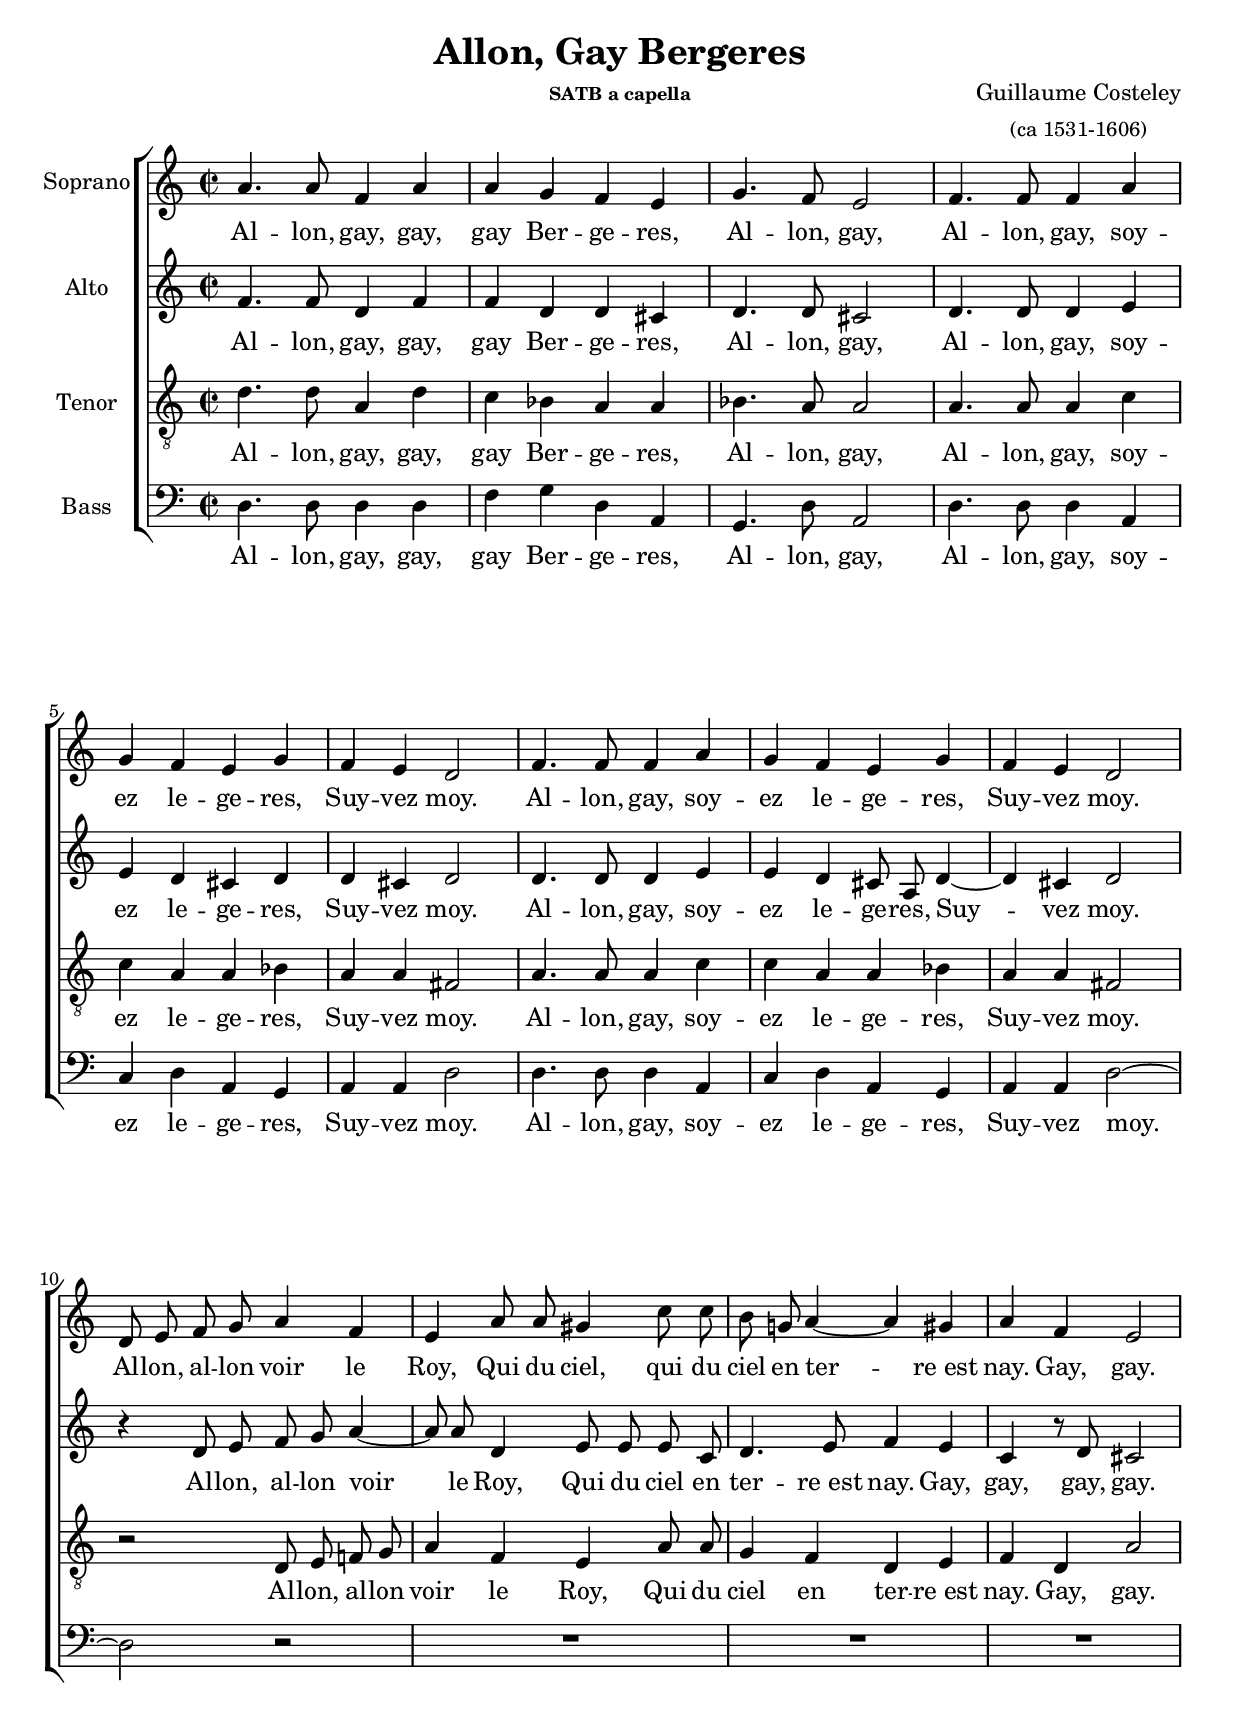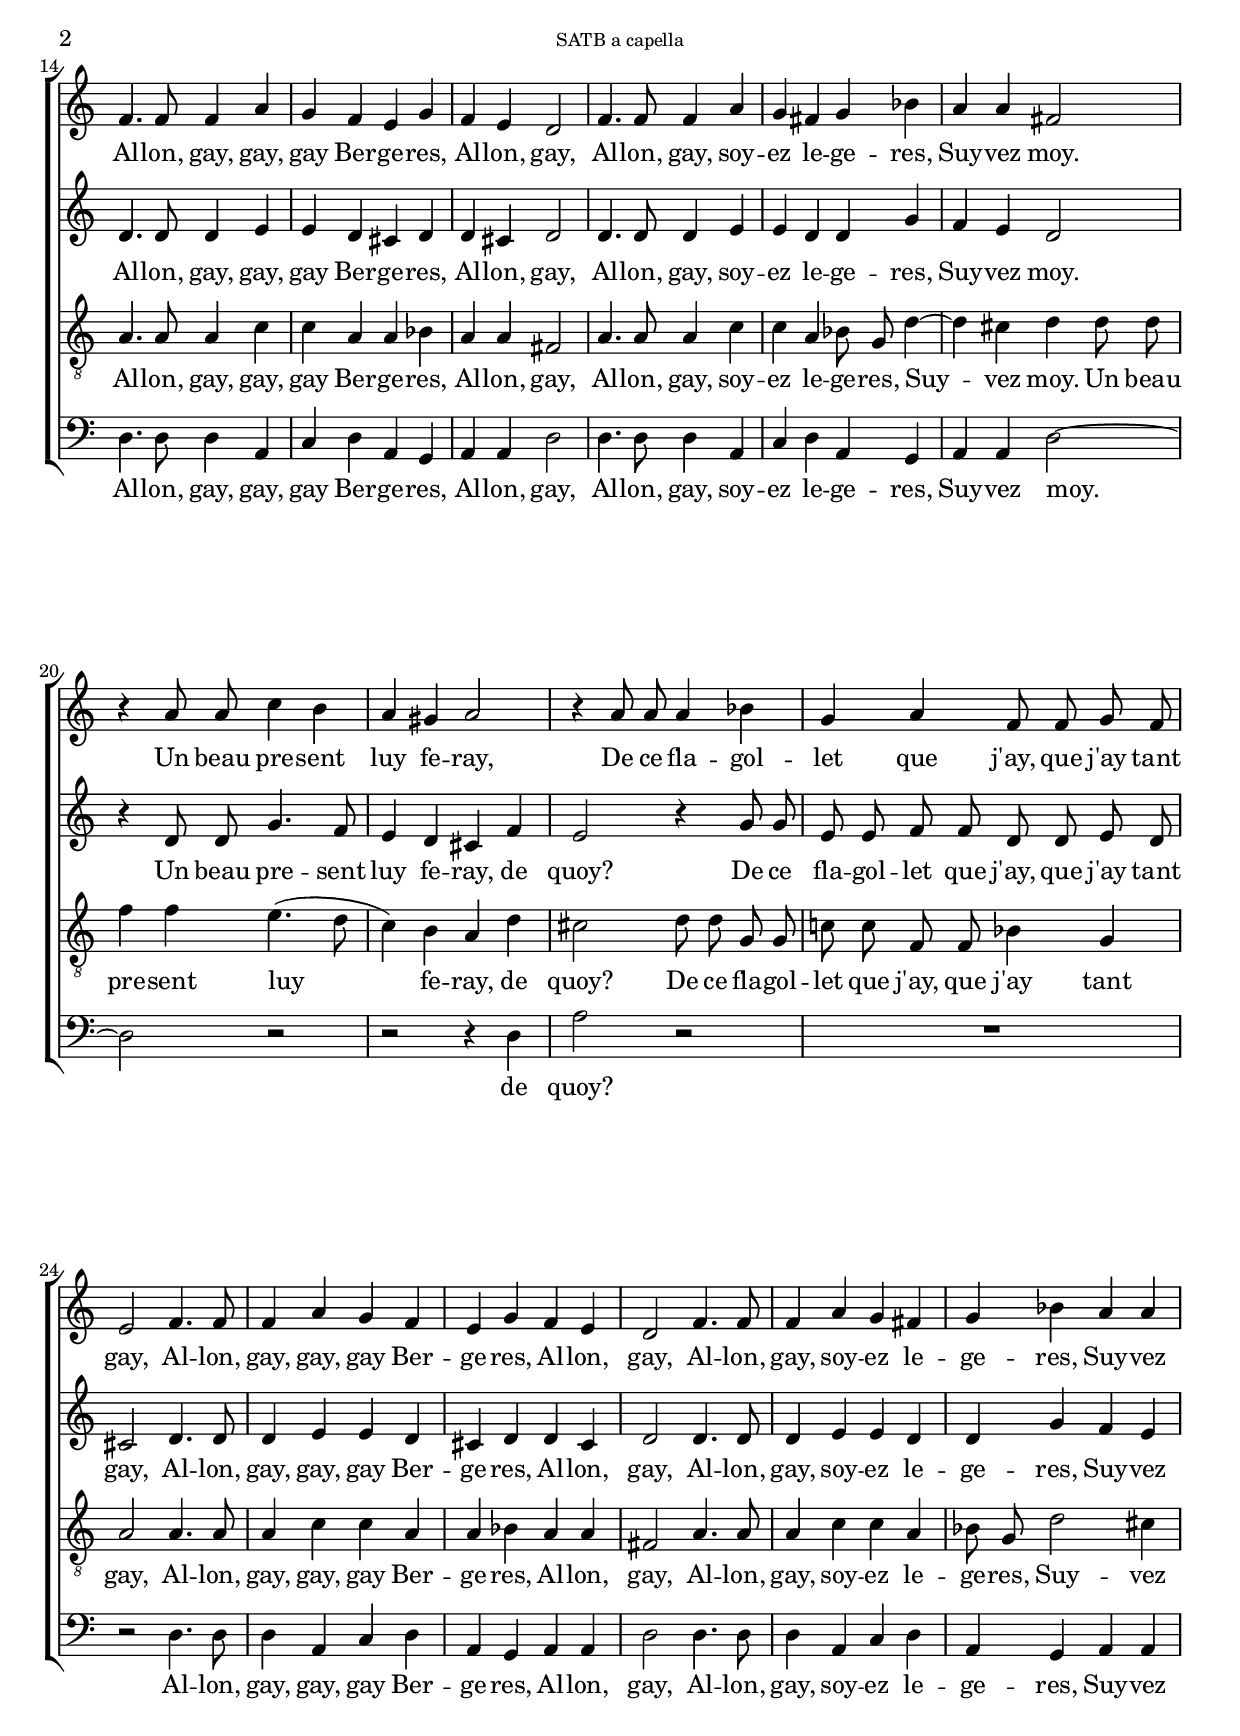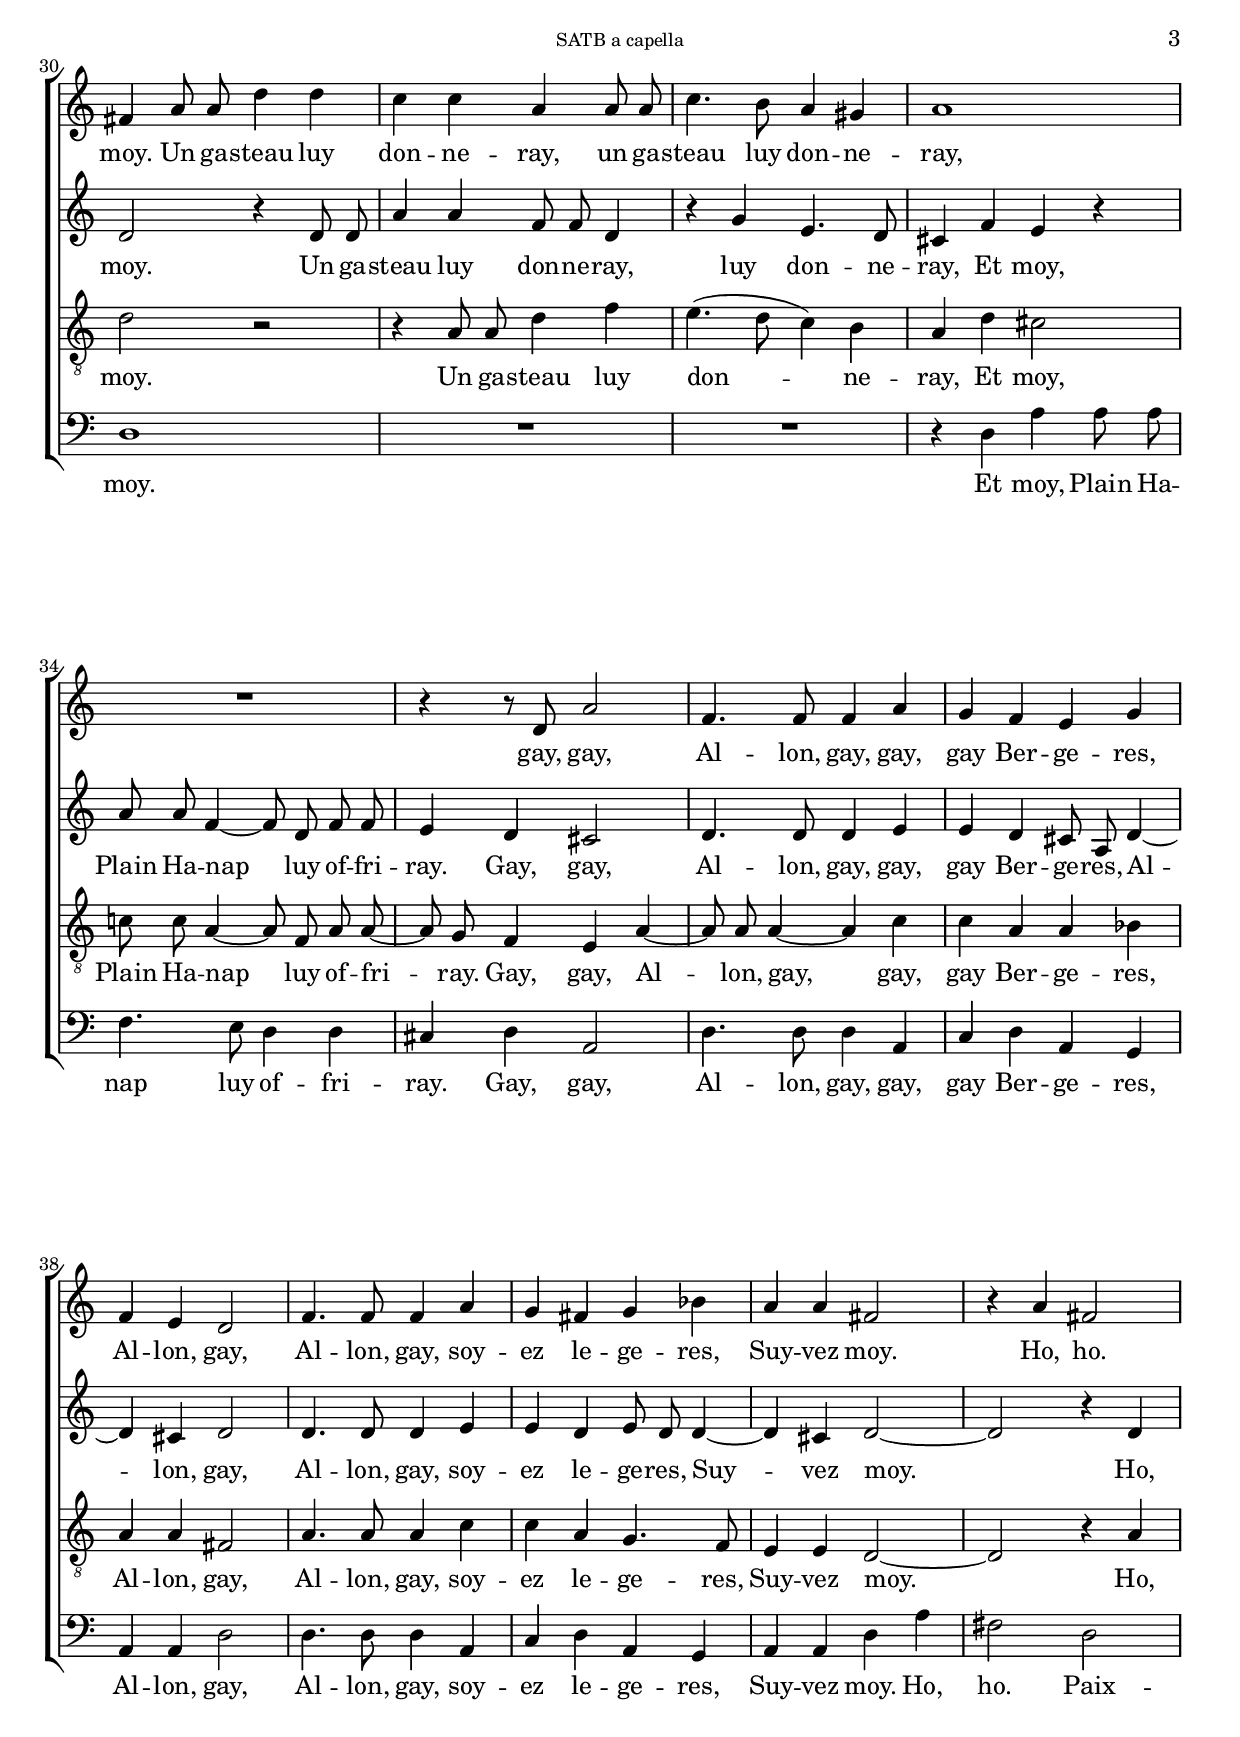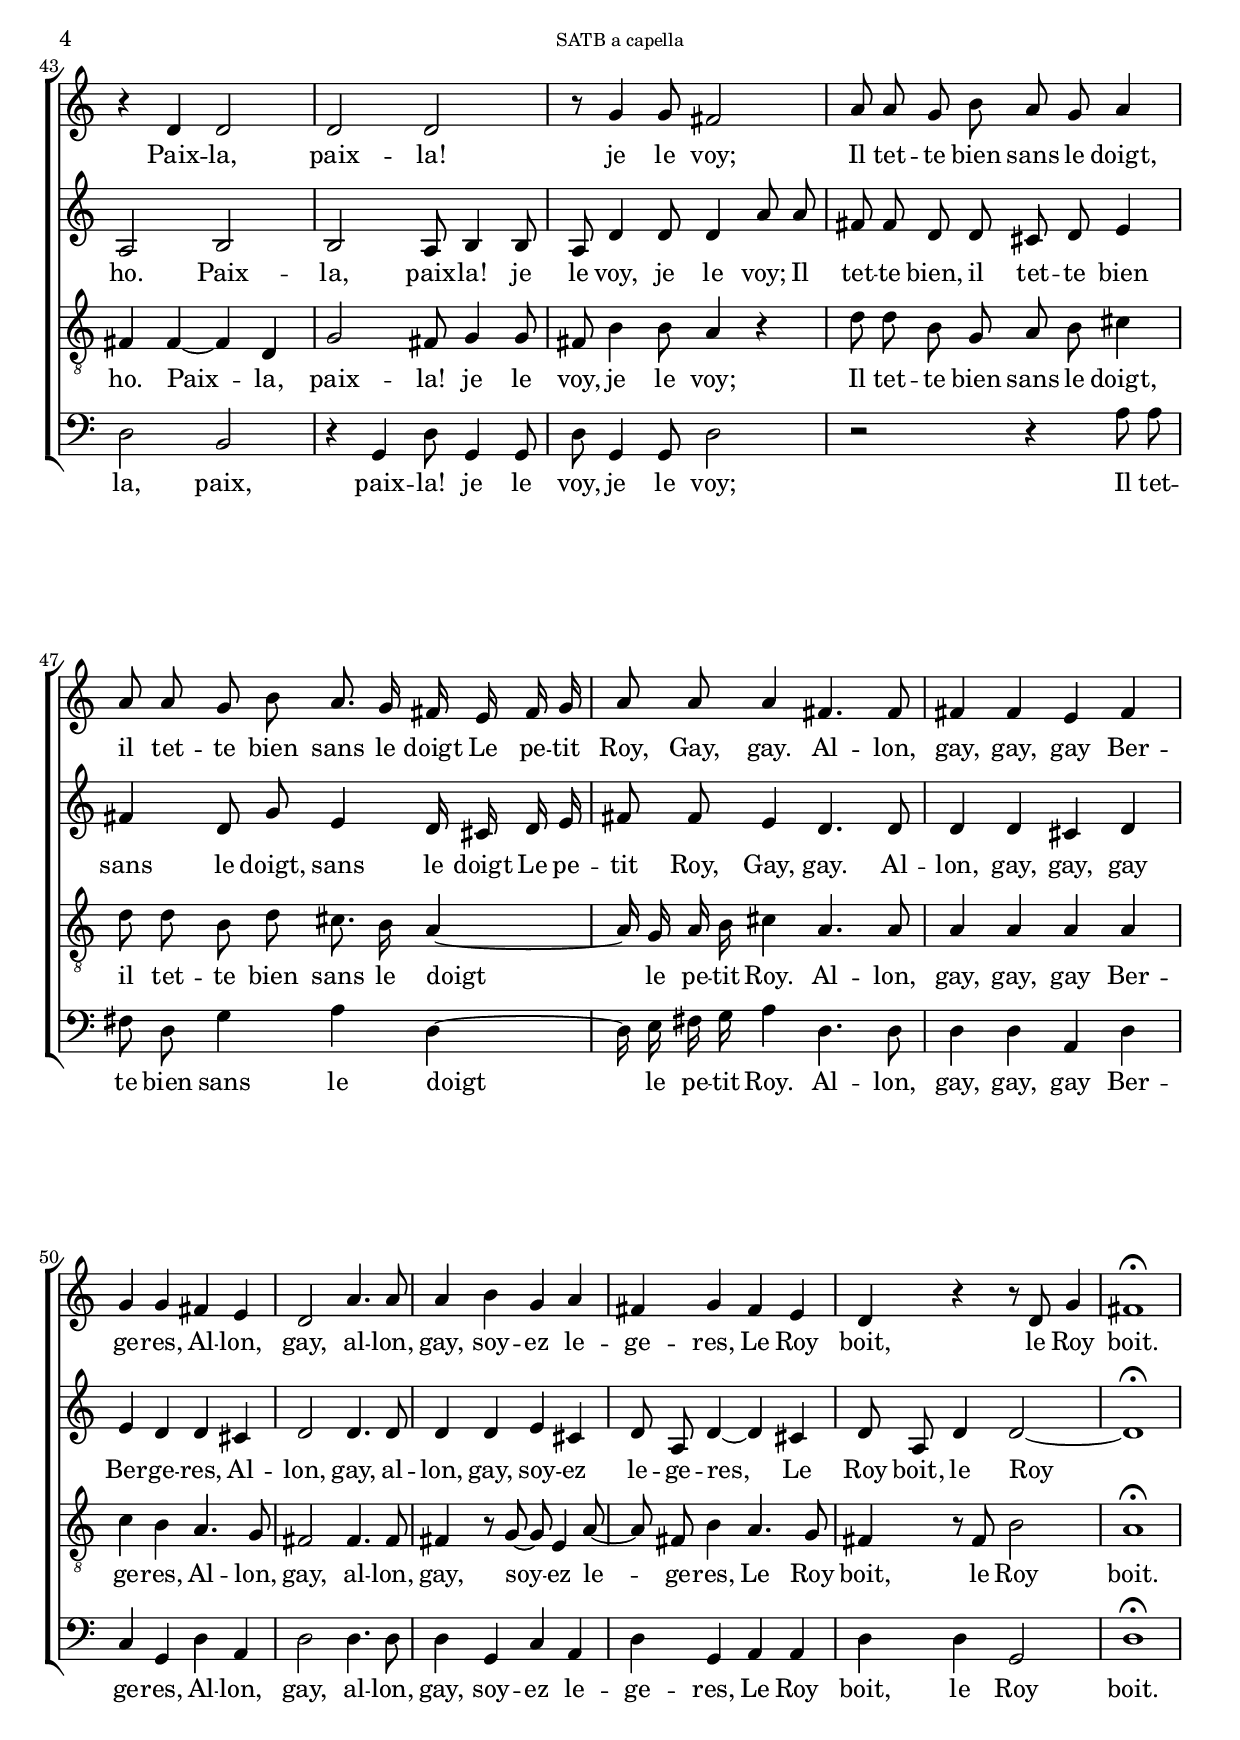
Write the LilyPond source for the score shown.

\version "2.12.3"

sopranintro = {
  a'4. a'8 f'4 a'4   |
  a'4 g'4 f'4 e'4   |
  g'4. f'8 e'2   |
}

sopranallongay = {
  f'4. f'8 f'4 a'4
  g'4 f'4 e'4 g'4
  f'4 e'4 d'2
}

sopranallonvoir = {
  d'8 e'8 f'8 g'8 a'4 f'4   |
  e'4 a'8 a'8 gis'4 c''8 c''8   |
  b'8 g'8 a'4 ~  a'4 gis'4   |
  a'4 f'4 e'2   |
}

sopranallonsoyez = {
  f'4. f'8 f'4 a'4
  g'4 fis'4 g'4 bes'4
  a'4 a'4
}

sopranunbeaupresent = {
  r4 a'8 a'8 c''4 b'4   |
  a'4 gis'4 a'2   |
  r4 a'8 a'8 a'4 bes'4   |
  g'4 a'4 f'8 f'8 g'8 f'8   |
  e'2
}

sopranungasteau = {
  a'8 a'8 d''4 d''4   |
  c''4 c''4 a'4 a'8 a'8   |
  c''4. b'8 a'4 gis'4   |
  a'1   | 
  R1 |
  r4 r8 d'8 a'2   |
}

sopranhohofin = {
  r4 a'4 fis'2   |
  r4 d'4 d'2   |
  d'2 d'2   |
  r8 g'4 g'8 fis'2   |
  a'8 a'8 g'8 b'8 a'8 g'8 a'4   |
  a'8 a'8 g'8 b'8 a'8. g'16 fis'16 e'16 fis'16 g'16   |
  a'8 a'8 a'4 fis'4. fis'8   |
  fis'4 fis'4 e'4 fis'4   |
  g'4 g'4 fis'4 e'4   |
  d'2 a'4. a'8   |
  a'4 b'4 g'4 a'4   |
  fis'4 g'4 fis'4 e'4   |
  d'4 r4 r8 d'8 g'4   |
  fis'1-\fermata   |
}

soprano = {
  \sopranintro
  \sopranallongay
  \sopranallongay

  \sopranallonvoir \break

  \sopranallongay
  \sopranallonsoyez fis'2   |

  \sopranunbeaupresent

  \sopranallongay
  \sopranallonsoyez fis'4
  \sopranungasteau
  
  \sopranallongay
  \sopranallonsoyez fis'2   |

  \sopranhohofin
}

altallongay = {
  d'4. d'8 d'4 e'4
  e'4 d'4 cis'4 d'4
  d'4 cis'4 d'2
}

altintro = {
  f'4. f'8 d'4 f'4   |
  f'4 d'4 d'4 cis'4   |
  d'4. d'8 cis'2   |
  \altallongay
  d'4. d'8 d'4 e'4   |
  e'4 d'4 cis'8 a8 d'4 ~    |
  d'4 cis'4 d'2   |
}

altallonvoir = {
  r4 d'8 e'8 f'8 g'8 a'4 ~    |
  a'8 a'8 d'4 e'8 e'8 e'8 c'8   |
  d'4. e'8 f'4 e'4   |
  c'4 r8 d'8 cis'2   |
}

altallonsoyez = {
  d'4. d'8 d'4 e'4
  e'4 d'4 d'4 g'4
  f'4 e'4 d'2
}

altunbeaupresent = {
  r4 d'8 d'8 g'4. f'8   |
  e'4 d'4 cis'4 f'4   |
  e'2 r4 g'8 g'8   |
  e'8 e'8 f'8 f'8 d'8 d'8 e'8 d'8   |
  cis'2
}

altungasteaufin = {
  r4 d'8 d'8   |
  a'4 a'4 f'8 f'8 d'4   |
  r4 g'4 e'4. d'8   |
  cis'4 f'4 e'4 r4   |
  % plain hanap
  a'8 a'8 f'4 ~  f'8 d'8 f'8 f'8   |
  e'4 d'4 cis'2   |
  % Allon gay
  d'4. d'8 d'4 e'4   |
  e'4 d'4 cis'8 a8 d'4 ~    |
  d'4 cis'4 d'2   |
  d'4. d'8 d'4 e'4   |
  e'4 d'4 e'8 d'8 d'4 ~    |
  d'4 cis'4 d'2 ~    |
  % Ho ho
  d'2 r4 d'4   |
  a2 b2   |
  b2 a8 b4 b8   |
  a8 d'4 d'8 d'4 a'8 a'8   |
  fis'8 fis'8 d'8 d'8 cis'8 d'8 e'4   |
  fis'4 d'8 g'8 e'4 d'16 cis'16 d'16 e'16   |
  fis'8 fis'8 e'4 d'4. d'8   |
  d'4 d'4 cis'4 d'4   |
  e'4 d'4 d'4 cis'4   |
  d'2 d'4. d'8   |
  d'4 d'4 e'4 cis'4   |
  d'8 a8 d'4 ~  d'4 cis'4   |
  d'8 a8 d'4 d'2 ~    |
  d'1-\fermata   |
}
alto = {
  \altintro

  \altallonvoir \break

  \altallongay
  \altallonsoyez

  \altunbeaupresent 
  
  \altallongay
  \altallonsoyez
  \altungasteaufin
}

tenorintro = {
  d'4. d'8 a4 d'4   |
  c'4 bes4 a4 a4   |
  bes4. a8 a2   |
}

tenorallongay = {
  a4. a8 a4 c'4
  c'4 a4 a4 bes4
  a4 a4 fis2
}

tenorallonvoir = {
  r2 d8 e8 f8 g8   |
  a4 f4 e4 a8 a8   |
  g4 f4 d4 e4   |
  f4 d4 a2   |
}

tenorallonsoyez = {
  a4. a8 a4 c'4
  c'4 a4 bes8 g8 
}

tenorunbeaupresent = {
  d'8 d'8 |
  f'4 f'4 e'4.-( d'8   |
  c'4-) b4 a4 d'4   |
  cis'2 d'8 d'8 g8 g8   |
  c'8 c'8 f8 f8 bes4 g4   |
  a2
}

tenorungasteaufin = {
  r4 a8 a8 d'4 f'4   |
  e'4.( d'8 c'4) b4   |
  a4 d'4 cis'2   |
  c'8 c'8 a4 ~  a8 f8 a8 a8 ~    |
  a8 g8 f4 e4 a4 ~    |
  a8 a8 a4 ~  a4 c'4   |
  c'4 a4 a4 bes4   |
  a4 a4 fis2   |
  a4. a8 a4 c'4   |
  c'4 a4 g4. f8   |
  e4 e4 d2 ~    |
  d2 r4 a4   |
  fis4 fis4 ~  fis4 d4   |
  g2 fis8 g4 g8   |
  fis8 b4 b8 a4 r4   |
  d'8 d'8 b8 g8 a8 b8 cis'4   |
  d'8 d'8 b8 d'8 cis'8. b16 a4 ~    |
  a16 g16 a16 b16 cis'4 a4. a8   |
  a4 a4 a4 a4   |
  c'4 b4 a4. g8   |
  fis2 fis4. fis8   |
  fis4 r8 g8 ~  g8 e4 a8 ~    |
  a8 fis8 b4 a4. g8   |
  fis4 r8 fis8 b2   |
  a1-\fermata   |
}
tenor = {
  \tenorintro
  \tenorallongay
  \tenorallongay

  \tenorallonvoir \break
  
  \tenorallongay
  \tenorallonsoyez d'4 ~ |
  d'4 cis'4 d'4
  
  \tenorunbeaupresent

  \tenorallongay
  \tenorallonsoyez d'2 cis'4   |
  d'2 r2   |

  \tenorungasteaufin
}

bassintro = {
  d4. d8 d4 d4   |
  f4 g4 d4 a,4   |
  g,4. d8 a,2   |
}

bassallongay = {
  d4. d8 d4 a,4
  c4 d4 a,4 g,4
  a,4 a,4 d2
}

bassallonsoyez = {
  d4. d8 d4 a,4
  c4 d4 a,4 g,4
  a,4 a,4
}

bassplainhanap = {
  r4 d4 a4 a8 a8   |
  f4. e8 d4 d4   |
  cis4 d4 a,2   |
}

basshohofin = {
  a4   |
  fis2 d2   |
  d2 b,2   |
  r4 g,4 d8 g,4 g,8   |
  d8 g,4 g,8 d2   |
  r2 r4 a8 a8   |
  fis8 d8 g4 a4 d4 ~    |
  d16 e16 fis16 g16 a4 d4. d8   |
  d4 d4 a,4 d4   |
  c4 g,4 d4 a,4   |
  d2 d4. d8   |
  d4 g,4 c4 a,4   |
  d4 g,4 a,4 a,4   |
  d4 d4 g,2   |
  d1-\fermata   |
}

bass = {
  \bassintro
  
  \bassallongay
  \bassallonsoyez d2 ~ |
  d2 r2   | R1*3
  
  \bassallongay
  \bassallonsoyez d2 ~    |

  d2 r2   |
  r2 r4 d4   |
  a2 r2   | R1 |
  r2
  \bassallongay
  \bassallonsoyez
  d1   | R1*2

  \bassplainhanap
  
  \bassallongay
  \bassallonsoyez d4
  \basshohofin
}


allon = \lyricmode {
  Al --  lon, gay, gay, gay Ber --  ge --  res, Al --  lon, gay,
}

allonsoyez = \lyricmode {
  Al --  lon, gay, soy -- ez le --  ge --  res, Suy --  vez moy.
}

allonvoir =  \lyricmode {
  Al --  lon, al --  lon voir le Roy,
}

unbeau =  \lyricmode {
  Un beau pre --  sent luy fe -- ray,
}

deceflagollet = \lyricmode {
  De ce fla --  gol --  let que j'ay, que j'ay tant gay,
}

ungasteau =  \lyricmode {
  Un ga --  steau luy don -- ne --  ray,
}

plainhanap =  \lyricmode {
  Et moy, Plain Ha --  nap luy of --  fri --  ray. Gay, gay,
}

hoho = \lyricmode {
  Ho, ho. Paix --  la, paix -- la!
}

iltete = \lyricmode {
  Il tet --  te bien, il tet --  te bien sans le doigt, il tet --  te bien sans doigt le pe --  tit Roy.
}

allonleroy = \lyricmode {
  al --  lon, gay, soy --  ez le --  ge --  res, Le Roy boit, le Roy boit.
}

soprantext = \lyricmode {
  \allon \allonsoyez \allonsoyez
  \allonvoir Qui du ciel, qui du ciel en ter --  re_est nay. Gay, gay. 
  \allon \allonsoyez
  \unbeau
  \deceflagollet
  \allon \allonsoyez
  \ungasteau un ga --  steau luy don --  ne --  ray, gay, gay,
  \allon \allonsoyez
  \hoho je le voy;
  Il tet --  te bien sans le doigt, il tet --  te bien sans le doigt Le pe --  tit Roy, Gay, gay.
  \allon \allonleroy
}

alttext = \lyricmode {
  \allon \allonsoyez \allonsoyez
  \allonvoir Qui du ciel en ter --  re_est nay. Gay, gay, gay, gay.
  \allon \allonsoyez
  \unbeau de quoy?
  \deceflagollet
  \allon \allonsoyez
  \ungasteau luy don --  ne --  ray, \plainhanap
  \allon \allonsoyez
  \hoho je le voy, je le voy;
  Il tet --  te bien, il tet --  te bien sans le doigt, sans le doigt Le pe --  tit Roy, Gay, gay.
  \allon \allonleroy
}

tenortext = \lyricmode {
  \allon \allonsoyez \allonsoyez
  \allonvoir Qui du ciel en ter --  re_est nay. Gay, gay.
  \allon \allonsoyez
  \unbeau de quoy?
  \deceflagollet
  \allon \allonsoyez
  \ungasteau \plainhanap
  \allon \allonsoyez
  \hoho je le voy, je le voy;
  Il tet --  te bien sans le doigt, il tet --  te bien sans le doigt le pe --  tit Roy.
  \allon \allonleroy
}

basstext = \lyricmode {
  \allon \allonsoyez \allonsoyez
  \allon \allonsoyez
  de quoy?
  \allon \allonsoyez
  \plainhanap
  \allon \allonsoyez
  Ho, ho. Paix --  la, paix, paix -- la! je le voy, je le voy;
  Il tet --  te bien sans le doigt le pe --  tit Roy.
  \allon \allonleroy
}

Mucke = {
  \set Score.autoBeaming = ##f
  \new ChoirStaff <<
    \key c \major \time 2/2
    \new Staff {
      \set Staff.instrumentName = #"Soprano"
      #(set-accidental-style 'modern)
      \clef treble
      \new Voice = "sopran" {
        \set midiInstrument = #"acoustic grand"
        \soprano
      }
    }
    \new Lyrics \lyricsto sopran { \soprantext}
    
    \new Staff {
      \set Staff.instrumentName = #"Alto"
      #(set-accidental-style 'modern)
      \clef treble
      \new Voice = "alt" {
        \set midiInstrument = #"acoustic grand"
        \alto
      }
    }
    \new Lyrics \lyricsto alt { \alttext}
    
    \new Staff {
      \set Staff.instrumentName = #"Tenor"
      #(set-accidental-style 'modern)
      \clef "treble_8"
      \new Voice = "tenor" {
        \set midiInstrument = #"acoustic grand"
        \tenor
      }
    }
    \new Lyrics \lyricsto tenor { \tenortext}
    
    \new Staff {
      \set Staff.instrumentName = #"Bass"
      #(set-accidental-style 'modern)
      \clef bass 
      \new Voice = "bass" {
        \set midiInstrument = #"acoustic grand"
        \bass
      }
    }
    \new Lyrics \lyricsto bass { \basstext}
  >>
}

\header {
    title = \markup \center-column { "Allon, Gay Bergeres" }
    composer =  \markup \center-column { "Guillaume Costeley" \small "(ca 1531-1606)" }
    instrument = \markup \tiny "SATB a capella"
    %copyright =  \markup { "Copyright © 2000 " \italic "by CPDL" }

    %   tagline = "wurst"
}

\score {
  \Mucke
  
  \layout {
    %indent = #0
    \context { \RemoveEmptyStaffContext }
    \context { \Score
      \override VerticalAxisGroup #'remove-first = ##t
    }
%     \context {
%     \Lyrics
%     \override LyricText #'font-size = #-1
%   } 
  }
  \midi {
    % nicht fuer jeden Staff ein midi channel, sondern fuer jede voice
    \context {
      \Staff
      \remove "Staff_performer"
    }
    \context {
      \Voice
      \consists "Staff_performer"    
    }
    % text brauch ich nicht im midi
    \context {
      \Lyrics
      \remove "Lyric_performer"
    }
    \context {
      \Score
      tempoWholesPerMinute = #(ly:make-moment 100 4)
    }
    
  }
}